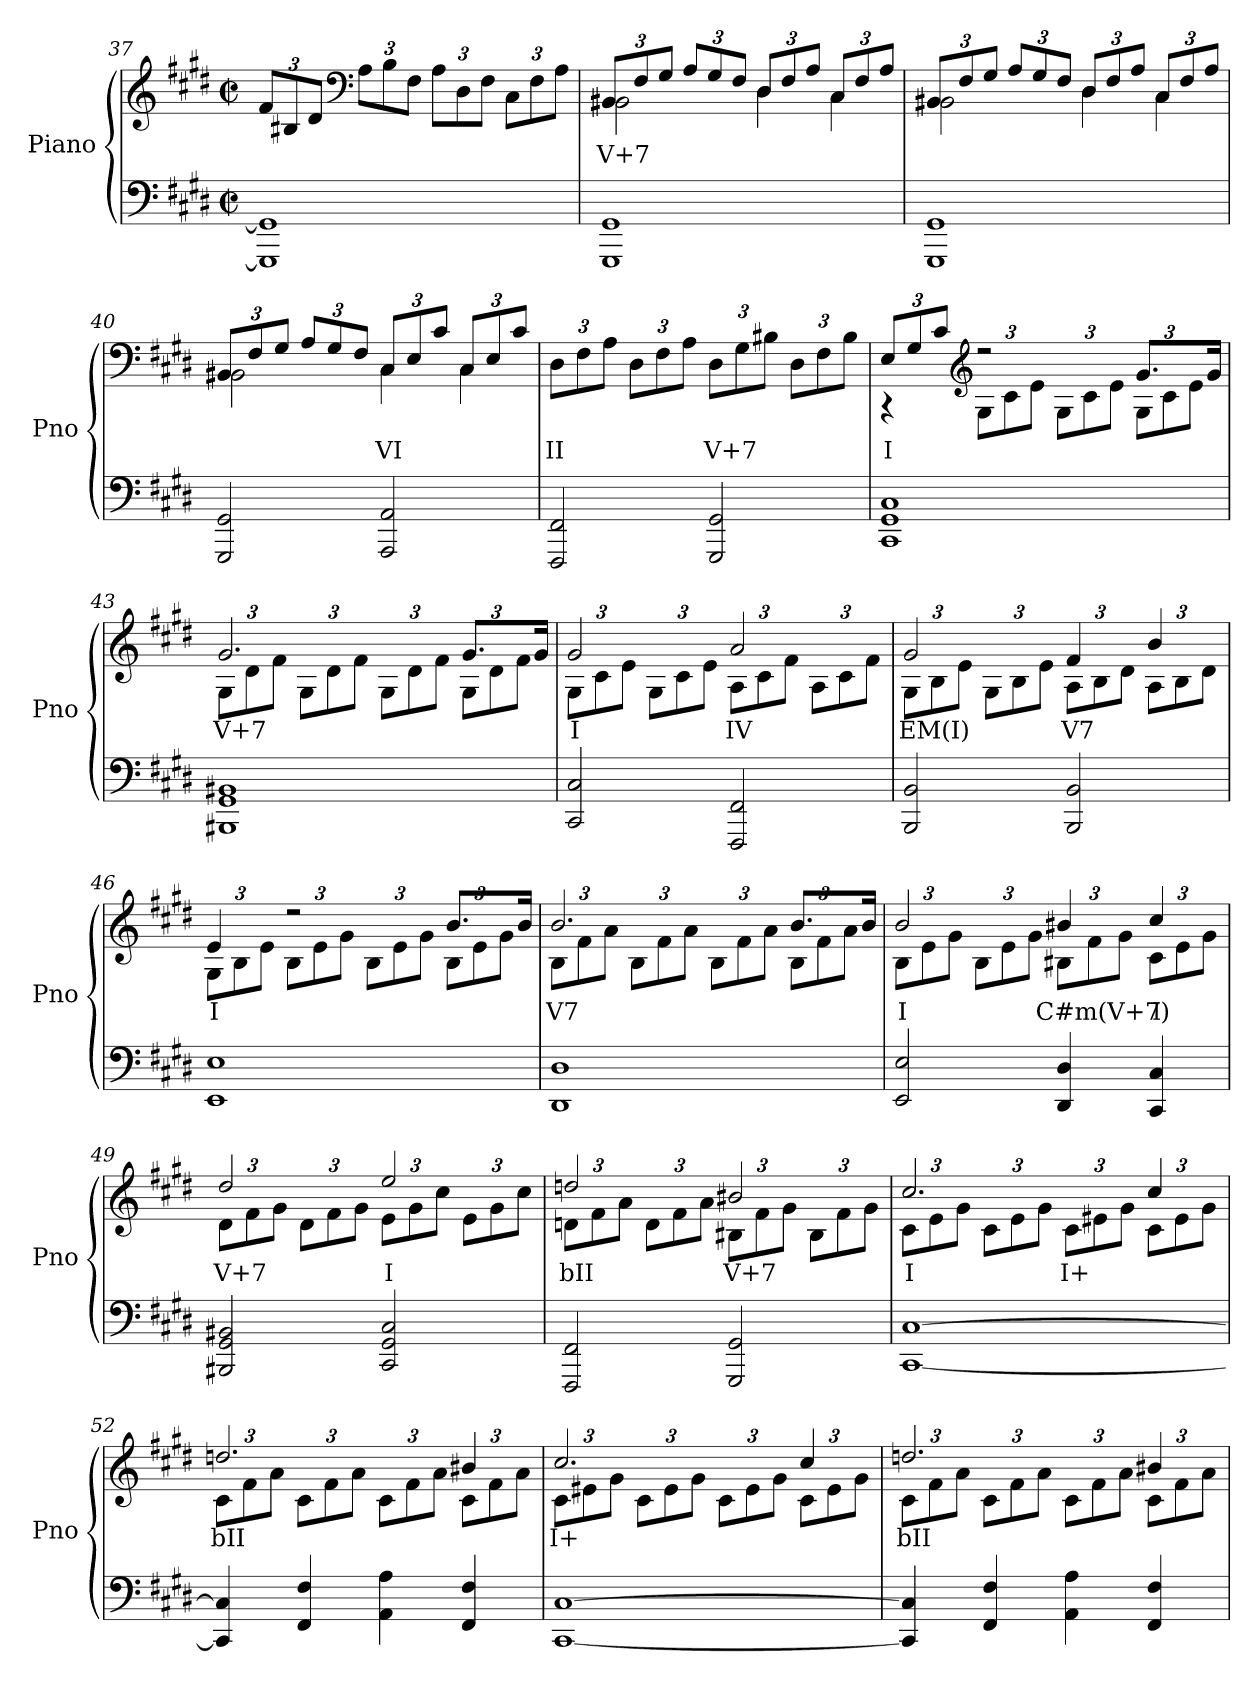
**kern	**kern	**text
*part1	*part1	*part1
*staff2	*staff1	*staff1
*I"Piano	*	*
*I'Pno	*	*
!!LO:LB:g=z
*clefF4	*clefG2	*
*k[f#c#g#d#]	*k[f#c#g#d#]	*
*E:	*E:	*
*M2/2	*M2/2	*
*met(c|)	*met(c|)	*
*	*Xbrackettup	*
=37	=37	=37
1GGG#] 1GG#]	12f#/L	.
.	12B#X/	.
.	12d#/J	.
*	*clefF4	*
.	12A\L	.
.	12B#\	.
.	12F#\J	.
.	12A\L	.
.	12D#\	.
.	12F#\J	.
.	12C#\L	.
.	12F#\	.
.	12A\J	.
=38	=38	=38
*	*^	*
!	!	!	!LO:LY:b
1GGG# 1GG#	12BB#X/L	2BB#\	V+7
.	12F#/	.	.
.	12G#/J	.	.
.	12A/L	.	.
.	12G#/	.	.
.	12F#/J	.	.
.	12D#/L	4D#\	.
.	12F#/	.	.
.	12A/J	.	.
.	12C#/L	4C#\	.
.	12F#/	.	.
.	12A/J	.	.
!!LO:LB:g=z	!!
=39	=39	=39	=39
1GGG# 1GG#	12BB#X/L	2BB#\	.
.	12F#/	.	.
.	12G#/J	.	.
.	12A/L	.	.
.	12G#/	.	.
.	12F#/J	.	.
.	12D#/L	4D#\	.
.	12F#/	.	.
.	12A/J	.	.
.	12C#/L	4C#\	.
.	12F#/	.	.
.	12A/J	.	.
=40	=40	=40	=40
2GGG#/ 2GG#/	12BB#X/L	2BB#\	.
.	12F#/	.	.
.	12G#/J	.	.
.	12A/L	.	.
.	12G#/	.	.
.	12F#/J	.	.
!	!	!	!LO:LY:b
2AAA/ 2AA/	12C#/L	4C#\	VI
.	12E/	.	.
.	12c#/J	.	.
.	12C#/L	4C#\	.
.	12E/	.	.
.	12c#/J	.	.
*	*v	*v	*
!!LO:PB:g=z
=41	=41	=41
!	!	!LO:LY:b
2FFF#/ 2FF#/	12D#\L	II
.	12F#\	.
.	12A\J	.
.	12D#\L	.
.	12F#\	.
.	12A\J	.
!	!	!LO:LY:b
2GGG#/ 2GG#/	12D#\L	V+7
.	12G#\	.
.	12B#X\J	.
.	12D#\L	.
.	12F#\	.
.	12B#\J	.
=42	=42	=42
!	!	!LO:LY:b
*	*^	*
1CC# 1GG# 1C#	12E/L	4r	I
.	12G#/	.	.
.	12c#/J	.	.
*	*clefG2	*	*
.	2r	12G#\L	.
.	.	12c#\	.
.	.	12e\J	.
.	.	12G#\L	.
.	.	12c#\	.
.	.	12e\J	.
.	8.g#/L	12G#\L	.
.	.	12c#\	.
.	.	12e\J	.
.	16g#/Jk	.	.
!!LO:LB:g=z	!!
=43	=43	=43	=43
!	!	!	!LO:LY:b
1BBB#X 1GG# 1BB#X	2.g#/	12G#\L	V+7
.	.	12d#\	.
.	.	12f#\J	.
.	.	12G#\L	.
.	.	12d#\	.
.	.	12f#\J	.
.	.	12G#\L	.
.	.	12d#\	.
.	.	12f#\J	.
.	8.g#/L	12G#\L	.
.	.	12d#\	.
.	.	12f#\J	.
.	16g#/Jk	.	.
=44	=44	=44	=44
!	!	!	!LO:LY:b
2CC#/ 2C#/	2g#/	12G#\L	I
.	.	12c#\	.
.	.	12e\J	.
.	.	12G#\L	.
.	.	12c#\	.
.	.	12e\J	.
!	!	!	!LO:LY:b
2FFF#/ 2FF#/	2a/	12A\L	IV
.	.	12c#\	.
.	.	12f#\J	.
.	.	12A\L	.
.	.	12c#\	.
.	.	12f#\J	.
!!LO:LB:g=z	!!
=45	=45	=45	=45
!	!	!	!LO:LY:b
2BBB/ 2BB/	2g#/	12G#\L	EM(I)
.	.	12B\	.
.	.	12e\J	.
.	.	12G#\L	.
.	.	12B\	.
.	.	12e\J	.
!	!	!	!LO:LY:b
2BBB/ 2BB/	4f#/	12A\L	V7
.	.	12B\	.
.	.	12d#\J	.
.	4b/	12A\L	.
.	.	12B\	.
.	.	12d#\J	.
=46	=46	=46	=46
!	!	!	!LO:LY:b
1EE 1E	4e/	12G#\L	I
.	.	12B\	.
.	.	12e\J	.
.	2r	12B\L	.
.	.	12e\	.
.	.	12g#\J	.
.	.	12B\L	.
.	.	12e\	.
.	.	12g#\J	.
.	8.b/L	12B\L	.
.	.	12e\	.
.	.	12g#\J	.
.	16b/Jk	.	.
!!LO:PB:g=z	!!
=47	=47	=47	=47
!	!	!	!LO:LY:b
1DD# 1D#	2.b/	12B\L	V7
.	.	12f#\	.
.	.	12a\J	.
.	.	12B\L	.
.	.	12f#\	.
.	.	12a\J	.
.	.	12B\L	.
.	.	12f#\	.
.	.	12a\J	.
.	8.b/L	12B\L	.
.	.	12f#\	.
.	.	12a\J	.
.	16b/Jk	.	.
=48	=48	=48	=48
!	!	!	!LO:LY:b
2EE/ 2E/	2b/	12B\L	I
.	.	12e\	.
.	.	12g#\J	.
.	.	12B\L	.
.	.	12e\	.
.	.	12g#\J	.
!	!	!	!LO:LY:b
4DD#/ 4D#/	4b#X/	12B#X\L	C#m(V+7)
.	.	12f#\	.
.	.	12g#\J	.
!	!	!	!LO:LY:b
4CC#/ 4C#/	4cc#/	12c#\L	I
.	.	12e\	.
.	.	12g#\J	.
!!LO:LB:g=z	!!
=49	=49	=49	=49
!	!	!	!LO:LY:b
2BBB#X/ 2GG#/ 2BB#X/	2dd#/	12d#\L	V+7
.	.	12f#\	.
.	.	12g#\J	.
.	.	12d#\L	.
.	.	12f#\	.
.	.	12g#\J	.
!	!	!	!LO:LY:b
2CC#/ 2GG#/ 2C#/	2ee/	12e\L	I
.	.	12g#\	.
.	.	12cc#\J	.
.	.	12e\L	.
.	.	12g#\	.
.	.	12cc#\J	.
=50	=50	=50	=50
!	!	!	!LO:LY:b
2FFF#/ 2FF#/	2ddn/	12dn\L	bII
.	.	12f#\	.
.	.	12a\J	.
.	.	12d\L	.
.	.	12f#\	.
.	.	12a\J	.
!	!	!	!LO:LY:b
2GGG#/ 2GG#/	2b#X/	12B#X\L	V+7
.	.	12f#\	.
.	.	12g#\J	.
.	.	12B#\L	.
.	.	12f#\	.
.	.	12g#\J	.
!!LO:LB:g=z	!!
=51	=51	=51	=51
!	!	!	!LO:LY:b
[1CC# [1C#	2.cc#/	12c#\L	I
.	.	12e\	.
.	.	12g#\J	.
.	.	12c#\L	.
.	.	12e\	.
.	.	12g#\J	.
!	!	!	!LO:LY:b
.	.	12c#\L	I+
.	.	12e#X\	.
.	.	12g#\J	.
.	4cc#/	12c#\L	.
.	.	12e#\	.
.	.	12g#\J	.
=52	=52	=52	=52
!	!	!	!LO:LY:b
4CC#/] 4C#/]	2.ddn/	12c#\L	bII
.	.	12f#\	.
.	.	12a\J	.
4FF#/ 4F#/	.	12c#\L	.
.	.	12f#\	.
.	.	12a\J	.
4AA\ 4A\	.	12c#\L	.
.	.	12f#\	.
.	.	12a\J	.
4FF#/ 4F#/	4b#X/	12c#\L	.
.	.	12f#\	.
.	.	12a\J	.
!!LO:PB:g=z	!!
=53	=53	=53	=53
!	!	!	!LO:LY:b
[1CC# [1C#	2.cc#/	12c#\L	I+
.	.	12e#X\	.
.	.	12g#\J	.
.	.	12c#\L	.
.	.	12e#\	.
.	.	12g#\J	.
.	.	12c#\L	.
.	.	12e#\	.
.	.	12g#\J	.
.	4cc#/	12c#\L	.
.	.	12e#\	.
.	.	12g#\J	.
=54	=54	=54	=54
!	!	!	!LO:LY:b
4CC#/] 4C#/]	2.ddn/	12c#\L	bII
.	.	12f#\	.
.	.	12a\J	.
4FF#/ 4F#/	.	12c#\L	.
.	.	12f#\	.
.	.	12a\J	.
4AA\ 4A\	.	12c#\L	.
.	.	12f#\	.
.	.	12a\J	.
4FF#/ 4F#/	4b#X/	12c#\L	.
.	.	12f#\	.
.	.	12a\J	.
*	*v	*v	*
=	=	=
*-	*-	*-
